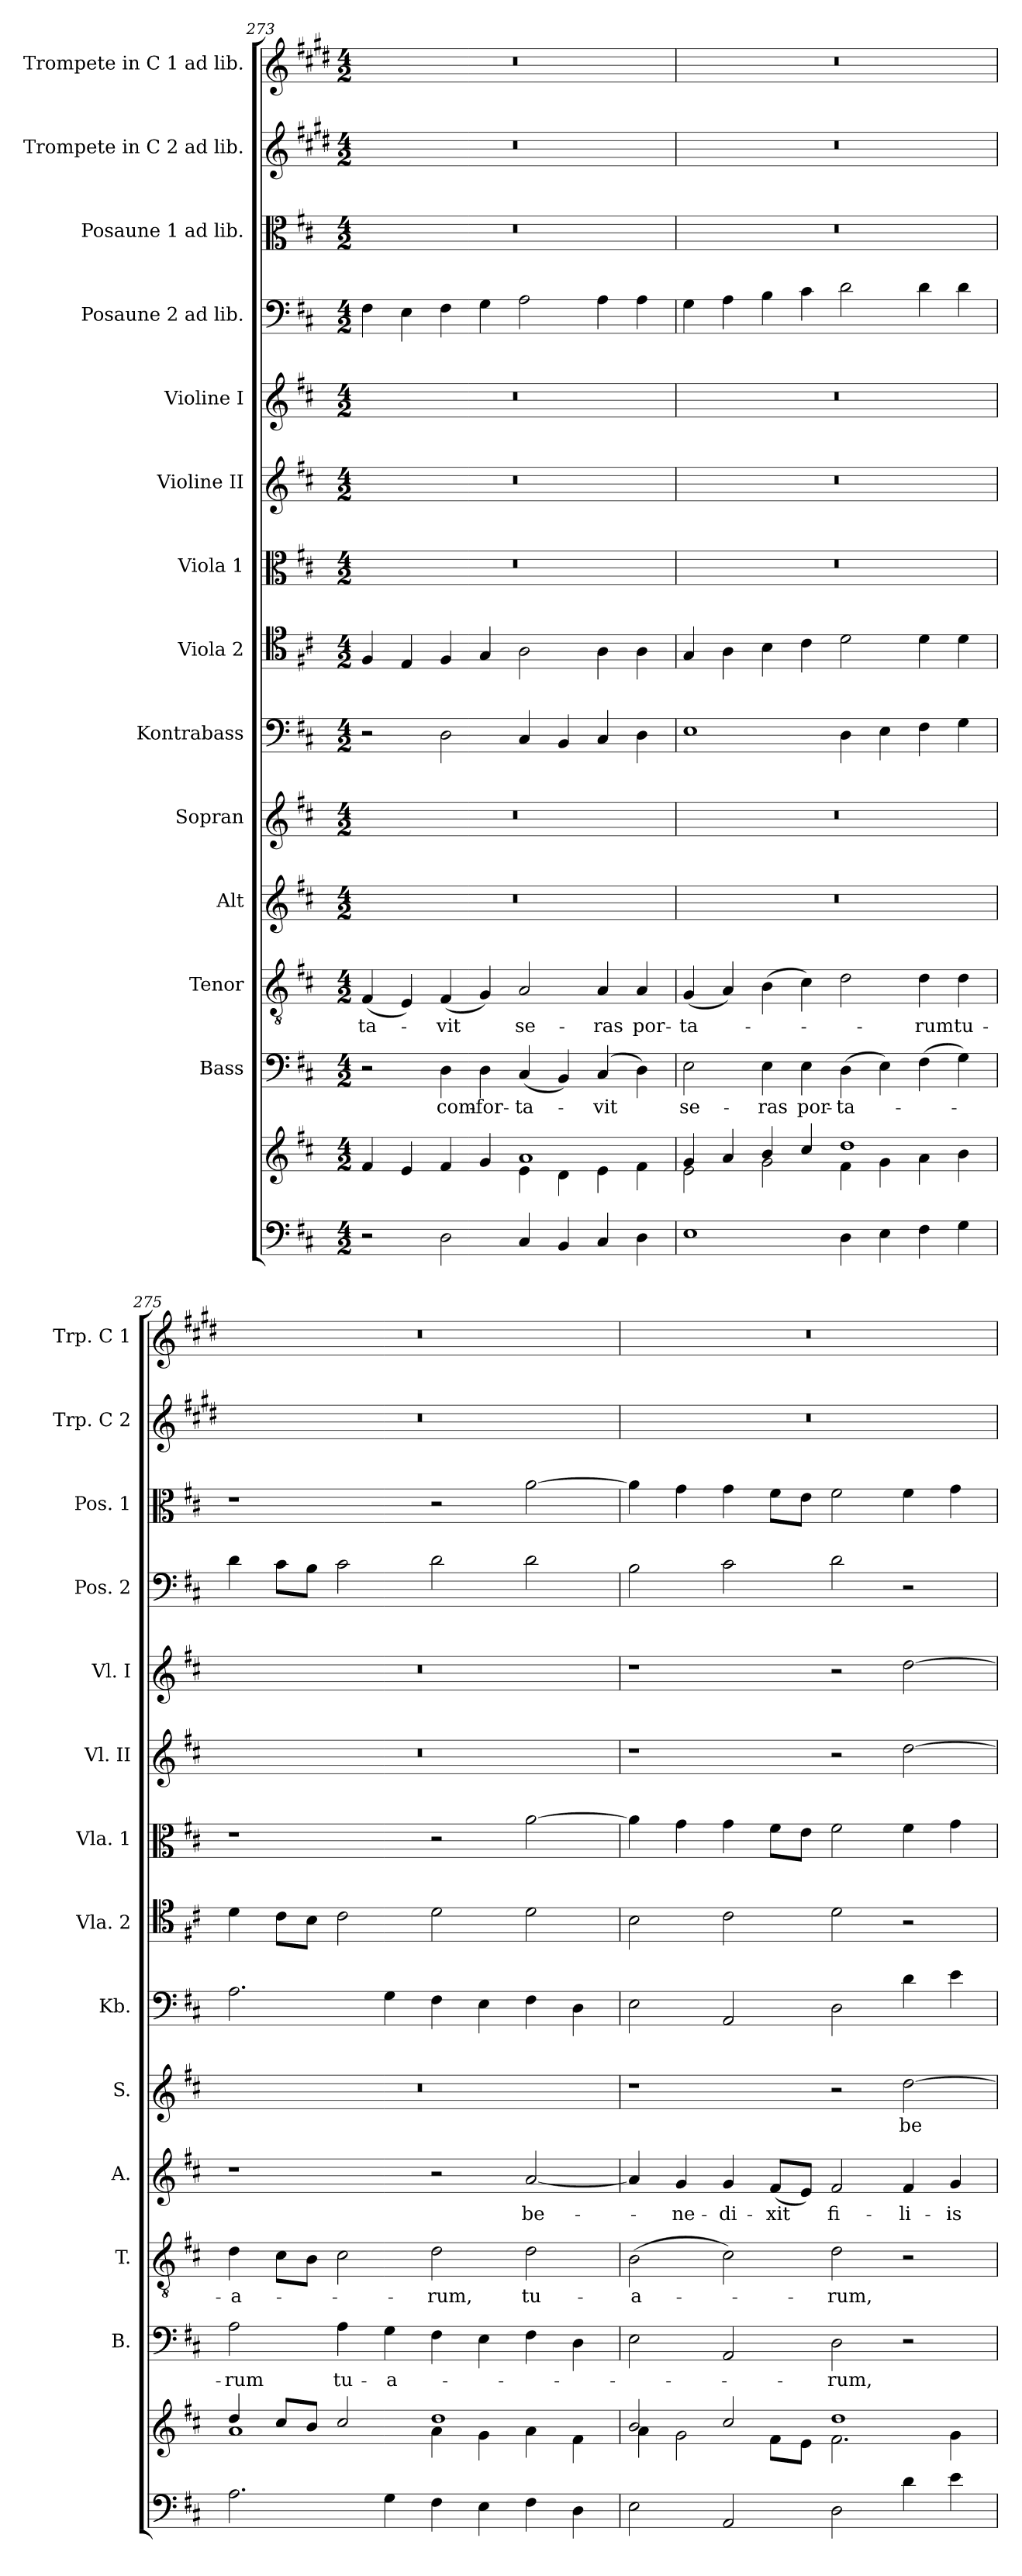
**kern	**kern	**kern	**text	**kern	**text	**kern	**text	**kern	**text	**kern	**kern	**kern	**kern	**kern	**kern	**kern	**kern	**kern
*part14	*part14	*part13	*part13	*part12	*part12	*part11	*part11	*part10	*part10	*part9	*part8	*part7	*part6	*part5	*part4	*part3	*part2	*part1
*staff15	*staff14	*staff13	*staff13	*staff12	*staff12	*staff11	*staff11	*staff10	*staff10	*staff9	*staff8	*staff7	*staff6	*staff5	*staff4	*staff3	*staff2	*staff1
*	*	*I"Bass	*	*I"Tenor	*	*I"Alt	*	*I"Sopran	*	*I"Kontrabass	*I"Viola 2	*I"Viola 1	*I"Violine II	*I"Violine I	*I"Posaune 2 ad lib.	*I"Posaune 1 ad lib.	*I"Trompete in C 2 ad lib.	*I"Trompete in C 1 ad lib.
*	*	*I'B.	*	*I'T.	*	*I'A.	*	*I'S.	*	*I'Kb.	*I'Vla. 2	*I'Vla. 1	*I'Vl. II	*I'Vl. I	*I'Pos. 2	*I'Pos. 1	*I'Trp. C 2	*I'Trp. C 1
*clefF4	*clefG2	*clefF4	*	*clefGv2	*	*clefG2	*	*clefG2	*	*clefF4	*clefC4	*clefC3	*clefG2	*clefG2	*clefF4	*clefC3	*clefG2	*clefG2
*	*	*	*	*	*	*	*	*	*	*ITrd7c12	*	*	*	*	*	*	*ITrd1c2	*ITrd1c2
*k[f#c#]	*k[f#c#]	*k[f#c#]	*	*k[f#c#]	*	*k[f#c#]	*	*k[f#c#]	*	*k[f#c#]	*k[f#c#]	*k[f#c#]	*k[f#c#]	*k[f#c#]	*k[f#c#]	*k[f#c#]	*k[f#c#]	*k[f#c#]
*D:	*D:	*D:	*	*D:	*	*D:	*	*D:	*	*D:	*D:	*D:	*D:	*D:	*D:	*D:	*D:	*D:
*M4/2	*M4/2	*M4/2	*	*M4/2	*	*M4/2	*	*M4/2	*	*M4/2	*M4/2	*M4/2	*M4/2	*M4/2	*M4/2	*M4/2	*M4/2	*M4/2
=273	=273	=273	=273	=273	=273	=273	=273	=273	=273	=273	=273	=273	=273	=273	=273	=273	=273	=273
*	*^	*	*	*	*	*	*	*	*	*	*	*	*	*	*	*	*	*
!	!	!	!	!	!	!LO:LY:b	!	!	!	!	!	!	!	!	!	!	!	!	!
2r	4f#/	1ryy	2r	.	(<4F#/	-ta-	0r	.	0r	.	2r	4F#/	0r	0r	0r	4F#\	0r	0r	0r
.	4e/	.	.	.	4E/)	.	.	.	.	.	.	4E/	.	.	.	4E\	.	.	.
!	!	!	!	!LO:LY:b	!	!LO:LY:b	!	!	!	!	!	!	!	!	!	!	!	!	!
2D\	4f#/	.	4D\	-com-	(<4F#/	-vit	.	.	.	.	2DD\	4F#/	.	.	.	4F#\	.	.	.
!	!	!	!	!LO:LY:b	!	!	!	!	!	!	!	!	!	!	!	!	!	!	!
.	4g/	.	4D\	-for-	4G/)	.	.	.	.	.	.	4G/	.	.	.	4G\	.	.	.
!	!	!	!	!LO:LY:b	!	!LO:LY:b	!	!	!	!	!	!	!	!	!	!	!	!	!
4C#/	1a	4e\	(<4C#/	-ta-	2A/	se-	.	.	.	.	4CC#/	2A\	.	.	.	2A\	.	.	.
4BB/	.	4d\	4BB/)	.	.	.	.	.	.	.	4BBB/	.	.	.	.	.	.	.	.
!	!	!	!	!LO:LY:b	!	!LO:LY:b	!	!	!	!	!	!	!	!	!	!	!	!	!
4C#/	.	4e\	(4C#/	-vit	4A/	-ras	.	.	.	.	4CC#/	4A\	.	.	.	4A\	.	.	.
!	!	!	!	!	!	!LO:LY:b	!	!	!	!	!	!	!	!	!	!	!	!	!
4D\	.	4f#\	4D\)	.	4A/	por-	.	.	.	.	4DD\	4A\	.	.	.	4A\	.	.	.
=274	=274	=274	=274	=274	=274	=274	=274	=274	=274	=274	=274	=274	=274	=274	=274	=274	=274	=274	=274
!	!	!	!	!LO:LY:b	!	!LO:LY:b	!	!	!	!	!	!	!	!	!	!	!	!	!
1E	4g/	2e\	2E\	se-	(<4G/	-ta-	0r	.	0r	.	1EE	4G/	0r	0r	0r	4G\	0r	0r	0r
.	4a/	.	.	.	4A/)	.	.	.	.	.	.	4A\	.	.	.	4A\	.	.	.
!	!	!	!	!LO:LY:b	!	!	!	!	!	!	!	!	!	!	!	!	!	!	!
.	4b/	2g\	4E\	-ras	(>4B\	.	.	.	.	.	.	4B\	.	.	.	4B\	.	.	.
!	!	!	!	!LO:LY:b	!	!	!	!	!	!	!	!	!	!	!	!	!	!	!
.	4cc#/	.	4E\	por-	4c#\)	.	.	.	.	.	.	4c#\	.	.	.	4c#\	.	.	.
!	!	!	!	!LO:LY:b	!	!	!	!	!	!	!	!	!	!	!	!	!	!	!
4D\	1dd	4f#\	(>4D\	-ta-	2d\	.	.	.	.	.	4DD\	2d\	.	.	.	2d\	.	.	.
4E\	.	4g\	4E\)	.	.	.	.	.	.	.	4EE\	.	.	.	.	.	.	.	.
!	!	!	!	!	!	!LO:LY:b	!	!	!	!	!	!	!	!	!	!	!	!	!
4F#\	.	4a\	(>4F#\	.	4d\	-rum	.	.	.	.	4FF#\	4d\	.	.	.	4d\	.	.	.
!	!	!	!	!	!	!LO:LY:b	!	!	!	!	!	!	!	!	!	!	!	!	!
4G\	.	4b\	4G\)	.	4d\	tu-	.	.	.	.	4GG\	4d\	.	.	.	4d\	.	.	.
=275	=275	=275	=275	=275	=275	=275	=275	=275	=275	=275	=275	=275	=275	=275	=275	=275	=275	=275	=275
!	!	!	!	!LO:LY:b	!	!LO:LY:b	!	!	!	!	!	!	!	!	!	!	!	!	!
2.A\	4dd/	1a	2A\	-rum	4d\	-a-	1r	.	0r	.	2.AA\	4d\	1r	0r	0r	4d\	1r	0r	0r
.	8cc#/L	.	.	.	8c#\L	.	.	.	.	.	.	8c#\L	.	.	.	8c#\L	.	.	.
.	8b/J	.	.	.	8B\J	.	.	.	.	.	.	8B\J	.	.	.	8B\J	.	.	.
!	!	!	!	!LO:LY:b	!	!	!	!	!	!	!	!	!	!	!	!	!	!	!
.	2cc#/	.	4A\	tu-	2c#\	.	.	.	.	.	.	2c#\	.	.	.	2c#\	.	.	.
!	!	!	!	!LO:LY:b	!	!	!	!	!	!	!	!	!	!	!	!	!	!	!
4G\	.	.	4G\	-a-	.	.	.	.	.	.	4GG\	.	.	.	.	.	.	.	.
!	!	!	!	!	!	!LO:LY:b	!	!	!	!	!	!	!	!	!	!	!	!	!
4F#\	1dd	4a\	4F#\	.	2d\	-rum,	2r	.	.	.	4FF#\	2d\	2r	.	.	2d\	2r	.	.
4E\	.	4g\	4E\	.	.	.	.	.	.	.	4EE\	.	.	.	.	.	.	.	.
!	!	!	!	!	!	!LO:LY:b	!	!LO:LY:b	!	!	!	!	!	!	!	!	!	!	!
4F#\	.	4a\	4F#\	.	2d\	tu-	[2a/	be-	.	.	4FF#\	2d\	[2a\	.	.	2d\	[2a\	.	.
4D\	.	4f#\	4D\	.	.	.	.	.	.	.	4DD\	.	.	.	.	.	.	.	.
=276	=276	=276	=276	=276	=276	=276	=276	=276	=276	=276	=276	=276	=276	=276	=276	=276	=276	=276	=276
!	!	!	!	!	!	!LO:LY:b	!	!	!	!	!	!	!	!	!	!	!	!	!
2E\	2b/	4a\	2E\	.	(>2B\	-a-	4a/]	.	1r	.	2EE\	2B\	4a\]	1r	1r	2B\	4a\]	0r	0r
!	!	!	!	!	!	!	!	!LO:LY:b	!	!	!	!	!	!	!	!	!	!	!
.	.	2g\	.	.	.	.	4g/	-ne-	.	.	.	.	4g\	.	.	.	4g\	.	.
!	!	!	!	!	!	!	!	!LO:LY:b	!	!	!	!	!	!	!	!	!	!	!
2AA/	2cc#/	.	2AA/	.	2c#\)	.	4g/	-di-	.	.	2AAA/	2c#\	4g\	.	.	2c#\	4g\	.	.
!	!	!	!	!	!	!	!	!LO:LY:b	!	!	!	!	!	!	!	!	!	!	!
.	.	8f#\L	.	.	.	.	(<8f#/L	-xit	.	.	.	.	8f#\L	.	.	.	8f#\L	.	.
.	.	8e\J	.	.	.	.	8e/J)	.	.	.	.	.	8e\J	.	.	.	8e\J	.	.
!	!	!	!	!LO:LY:b	!	!LO:LY:b	!	!LO:LY:b	!	!	!	!	!	!	!	!	!	!	!
2D\	1dd	2.f#\	2D\	-rum,	2d\	-rum,	2f#/	fi-	2r	.	2DD\	2d\	2f#\	2r	2r	2d\	2f#\	.	.
!	!	!	!	!	!	!	!	!LO:LY:b	!	!LO:LY:b	!	!	!	!	!	!	!	!	!
4d\	.	.	2r	.	2r	.	4f#/	-li-	[2dd\	be-	4D\	2r	4f#\	[2dd\	[2dd\	2r	4f#\	.	.
!	!	!	!	!	!	!	!	!LO:LY:b	!	!	!	!	!	!	!	!	!	!	!
4e\	.	4g\	.	.	.	.	4g/	-is	.	.	4E\	.	4g\	.	.	.	4g\	.	.
*	*v	*v	*	*	*	*	*	*	*	*	*	*	*	*	*	*	*	*	*
=	=	=	=	=	=	=	=	=	=	=	=	=	=	=	=	=	=	=
*-	*-	*-	*-	*-	*-	*-	*-	*-	*-	*-	*-	*-	*-	*-	*-	*-	*-	*-
